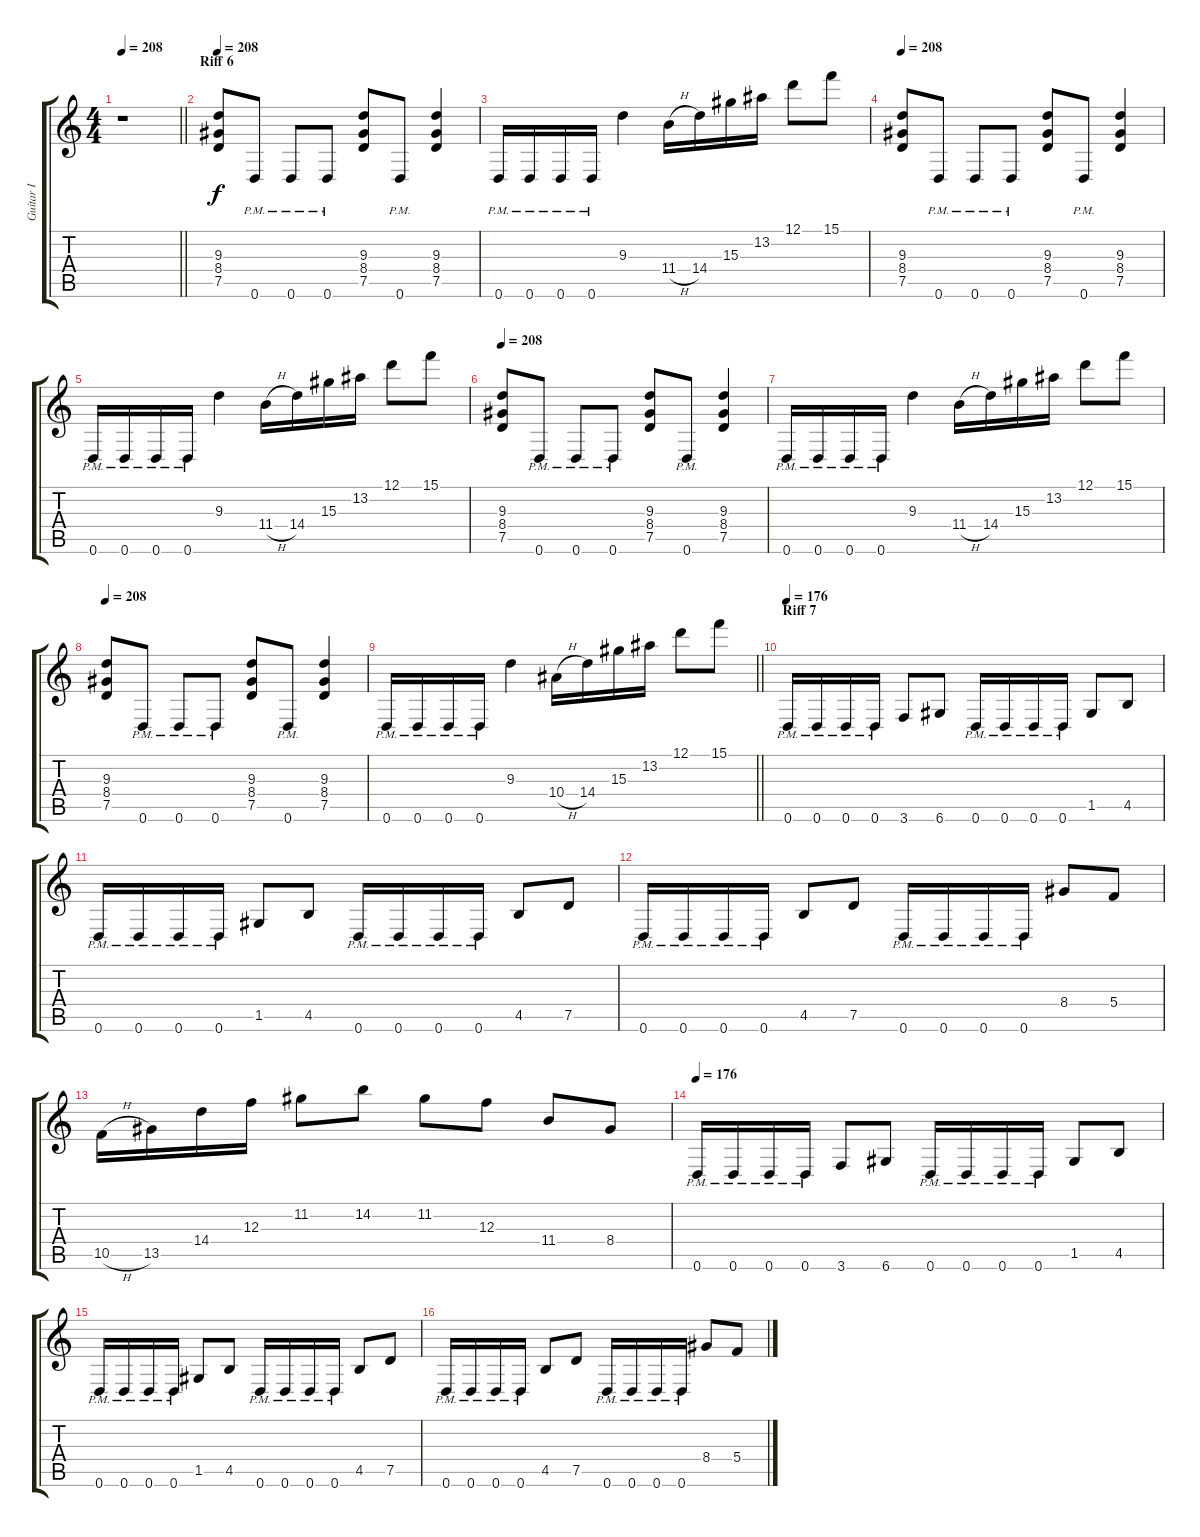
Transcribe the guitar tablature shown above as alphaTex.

\track ("Guitar I" "Guitar I") {instrument distortionguitar}
\staff {score tabs}
\tuning (D4 A3 F3 C3 G2 D2) {hide}
\ts (4 4)
\tempo 208
\clef g2
\barLineRight lightlight
\ks c
r.1{dy f} |
\section ("" "Riff 6")
\tempo 208
(9.3 8.4 7.5).8 0.6{pm}.8 0.6{pm}.8 0.6{pm}.8 (9.3 8.4 7.5).8 0.6{pm}.8 (9.3 8.4 7.5).4 |
0.6{pm}.16 0.6{pm}.16 0.6{pm}.16 0.6{pm}.16 9.3.4 11.4{h}.16 14.4.16 15.3.16 13.2.16 12.1.8 15.1.8 |
\tempo 208
(9.3 8.4 7.5).8 0.6{pm}.8 0.6{pm}.8 0.6{pm}.8 (9.3 8.4 7.5).8 0.6{pm}.8 (9.3 8.4 7.5).4 |
0.6{pm}.16 0.6{pm}.16 0.6{pm}.16 0.6{pm}.16 9.3.4 11.4{h}.16 14.4.16 15.3.16 13.2.16 12.1.8 15.1.8 |
\tempo 208
(9.3 8.4 7.5).8 0.6{pm}.8 0.6{pm}.8 0.6{pm}.8 (9.3 8.4 7.5).8 0.6{pm}.8 (9.3 8.4 7.5).4 |
0.6{pm}.16 0.6{pm}.16 0.6{pm}.16 0.6{pm}.16 9.3.4 11.4{h}.16 14.4.16 15.3.16 13.2.16 12.1.8 15.1.8 |
\tempo 208
(9.3 8.4 7.5).8 0.6{pm}.8 0.6{pm}.8 0.6{pm}.8 (9.3 8.4 7.5).8 0.6{pm}.8 (9.3 8.4 7.5).4 |
\barLineRight lightlight
0.6{pm}.16 0.6{pm}.16 0.6{pm}.16 0.6{pm}.16 9.3.4 10.4{h}.16 14.4.16 15.3.16 13.2.16 12.1.8 15.1.8 |
\section ("" "Riff 7")
\tempo 176
0.6{pm}.16 0.6{pm}.16 0.6{pm}.16 0.6{pm}.16 3.6.8 6.6.8 0.6{pm}.16 0.6{pm}.16 0.6{pm}.16 0.6{pm}.16 1.5.8 4.5.8 |
0.6{pm}.16 0.6{pm}.16 0.6{pm}.16 0.6{pm}.16 1.5.8 4.5.8 0.6{pm}.16 0.6{pm}.16 0.6{pm}.16 0.6{pm}.16 4.5.8 7.5.8 |
0.6{pm}.16 0.6{pm}.16 0.6{pm}.16 0.6{pm}.16 4.5.8 7.5.8 0.6{pm}.16 0.6{pm}.16 0.6{pm}.16 0.6{pm}.16 8.4.8 5.4.8 |
10.5{h}.16 13.5.16 14.4.16 12.3.16 11.2.8 14.2.8 11.2.8 12.3.8 11.4.8 8.4.8 |
\tempo 176
0.6{pm}.16 0.6{pm}.16 0.6{pm}.16 0.6{pm}.16 3.6.8 6.6.8 0.6{pm}.16 0.6{pm}.16 0.6{pm}.16 0.6{pm}.16 1.5.8 4.5.8 |
0.6{pm}.16 0.6{pm}.16 0.6{pm}.16 0.6{pm}.16 1.5.8 4.5.8 0.6{pm}.16 0.6{pm}.16 0.6{pm}.16 0.6{pm}.16 4.5.8 7.5.8 |
0.6{pm}.16 0.6{pm}.16 0.6{pm}.16 0.6{pm}.16 4.5.8 7.5.8 0.6{pm}.16 0.6{pm}.16 0.6{pm}.16 0.6{pm}.16 8.4.8 5.4.8
